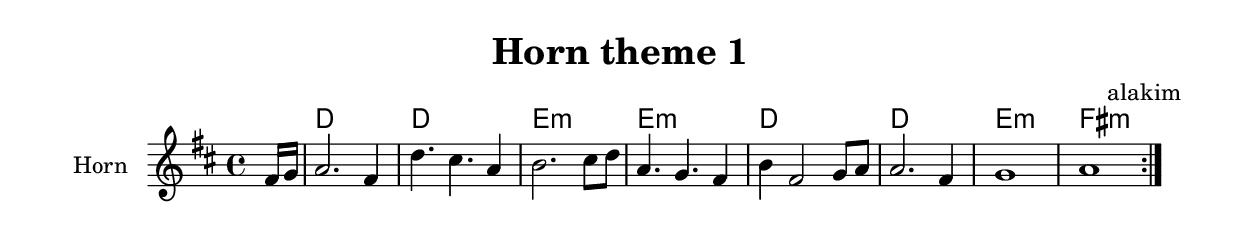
\version "2.16.2"

\header {
   title="Horn theme 1"
   composer="alakim"
}

Hrm = \chordmode {\transpose bes c{
  c1 | c1 | d1:m | d1:m |
  c1 | c1 | d1:m | e1:m |
}}

Horn = {
  \partial 8{\relative c'{fis16 g |}}
  \relative c''{a2. fis4 | d'4. cis4. a4 | b2. cis8 d | a4. g4. fis4 | }
  \relative c''{b4 fis2 g8 a | 
     % e4. fis4. e8 d | b'4. cis d4 | e4 g,2 a4 | b4 e,2. |
     a2. fis4 | g1 | a1 \bar ":|."
  }
}

<<
\new ChordNames{
  \partial 8 {s8}
  \Hrm 
}

\new Staff{
  \set Staff.instrumentName = "Horn"
  \clef treble
  \time 4/4
  \key d \major
  \Horn
}
>>